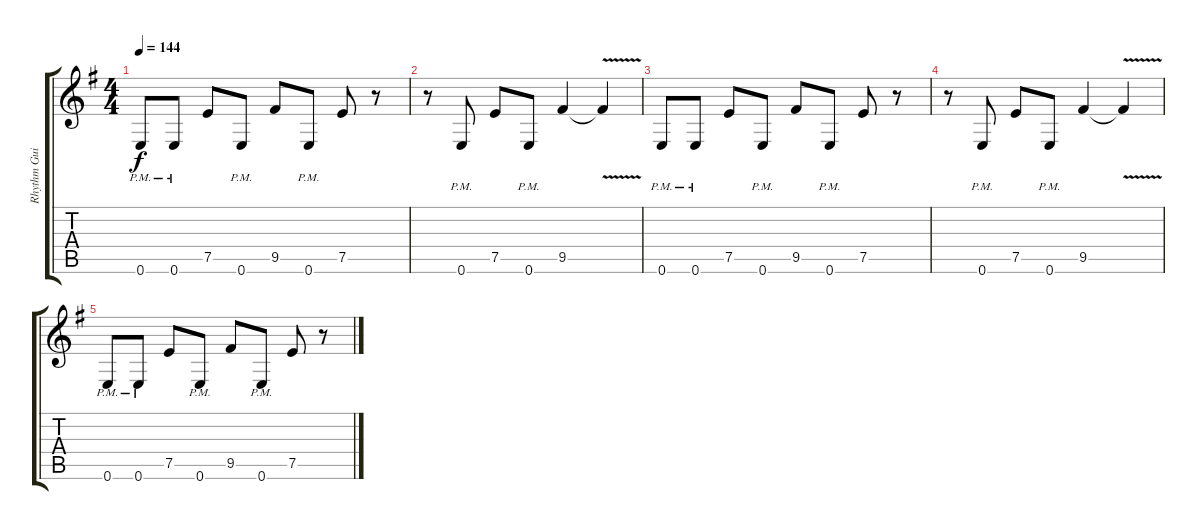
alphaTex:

\track ("Rhythm Guitar 1" "Rhythm Gui") {instrument distortionguitar}
\staff {score tabs}
\tuning (E4 B3 G3 D3 A2 E2) {hide}
\ts (4 4)
\tempo 144
\clef g2
\ks g
0.6{pm}.8{dy f} 0.6{pm}.8 7.5.8 0.6{pm}.8 9.5.8 0.6{pm}.8 7.5.8 r.8 |
r.8 0.6{pm}.8 7.5.8 0.6{pm}.8 9.5.4 9.5{v t}.4 |
0.6{pm}.8 0.6{pm}.8 7.5.8 0.6{pm}.8 9.5.8 0.6{pm}.8 7.5.8 r.8 |
r.8 0.6{pm}.8 7.5.8 0.6{pm}.8 9.5.4 9.5{v t}.4 |
0.6{pm}.8 0.6{pm}.8 7.5.8 0.6{pm}.8 9.5.8 0.6{pm}.8 7.5.8 r.8
